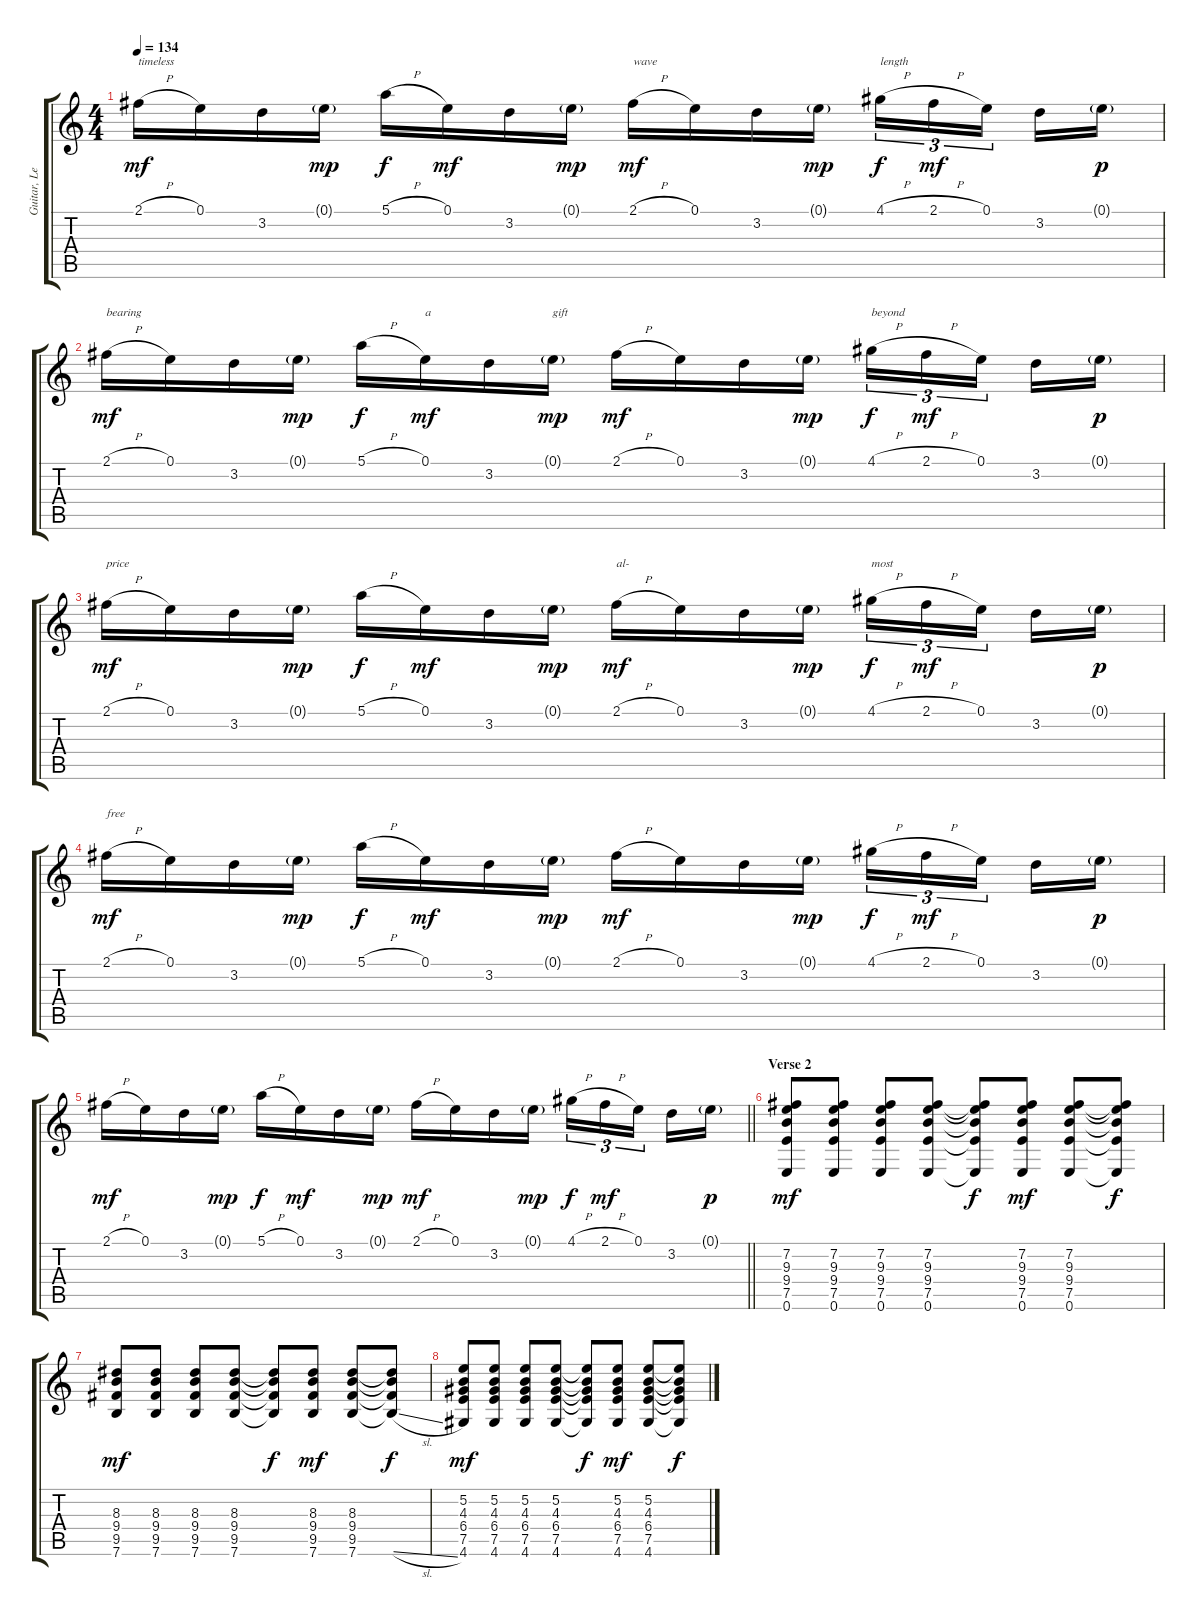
\track ("Guitar, Lead" "Guitar, Le") {instrument overdrivenguitar}
\staff {score tabs}
\tuning (E4 B3 G3 D3 A2 E2) {hide}
\ts (4 4)
\tempo 134
\clef g2
\ks c
2.1{h}.16{txt "timeless" dy mf} 0.1.16 3.2.16 0.1{g}.16{dy mp} 5.1{h}.16{dy f} 0.1.16{dy mf} 3.2.16 0.1{g}.16{dy mp} 2.1{h}.16{txt "wave" dy mf} 0.1.16 3.2.16 0.1{g}.16{dy mp} 4.1{h}.16{tu (3 2) txt "length" dy f} 2.1{h}.16{tu (3 2) dy mf} 0.1.16{tu (3 2) beam splitsecondary} 3.2.16 0.1{g}.16{dy p} |
2.1{h}.16{txt "bearing" dy mf} 0.1.16 3.2.16 0.1{g}.16{dy mp} 5.1{h}.16{dy f} 0.1.16{txt "a" dy mf} 3.2.16 0.1{g}.16{txt "gift" dy mp} 2.1{h}.16{dy mf} 0.1.16 3.2.16 0.1{g}.16{dy mp} 4.1{h}.16{tu (3 2) txt "beyond" dy f} 2.1{h}.16{tu (3 2) dy mf} 0.1.16{tu (3 2) beam splitsecondary} 3.2.16 0.1{g}.16{dy p} |
2.1{h}.16{txt "price" dy mf} 0.1.16 3.2.16 0.1{g}.16{dy mp} 5.1{h}.16{dy f} 0.1.16{dy mf} 3.2.16 0.1{g}.16{dy mp} 2.1{h}.16{txt "al-" dy mf} 0.1.16 3.2.16 0.1{g}.16{dy mp} 4.1{h}.16{tu (3 2) txt "most" dy f} 2.1{h}.16{tu (3 2) dy mf} 0.1.16{tu (3 2) beam splitsecondary} 3.2.16 0.1{g}.16{dy p} |
2.1{h}.16{txt "free" dy mf} 0.1.16 3.2.16 0.1{g}.16{dy mp} 5.1{h}.16{dy f} 0.1.16{dy mf} 3.2.16 0.1{g}.16{dy mp} 2.1{h}.16{dy mf} 0.1.16 3.2.16 0.1{g}.16{dy mp} 4.1{h}.16{tu (3 2) dy f} 2.1{h}.16{tu (3 2) dy mf} 0.1.16{tu (3 2) beam splitsecondary} 3.2.16 0.1{g}.16{dy p} |
\barLineRight lightlight
2.1{h}.16{dy mf} 0.1.16 3.2.16 0.1{g}.16{dy mp} 5.1{h}.16{dy f} 0.1.16{dy mf} 3.2.16 0.1{g}.16{dy mp} 2.1{h}.16{dy mf} 0.1.16 3.2.16 0.1{g}.16{dy mp} 4.1{h}.16{tu (3 2) dy f} 2.1{h}.16{tu (3 2) dy mf} 0.1.16{tu (3 2) beam splitsecondary} 3.2.16 0.1{g}.16{dy p} |
\section ("" "Verse 2")
(7.2 9.3 9.4 7.5 0.6).8{dy mf} (7.2 9.3 9.4 7.5 0.6).8 (7.2 9.3 9.4 7.5 0.6).8 (7.2 9.3 9.4 7.5 0.6).8 (7.2{t} 9.3{t} 9.4{t} 7.5{t} 0.6{t}).8{dy f} (7.2 9.3 9.4 7.5 0.6).8{dy mf} (7.2 9.3 9.4 7.5 0.6).8 (7.2{t} 9.3{t} 9.4{t} 7.5{t} 0.6{t}).8{dy f} |
(8.3 9.4 9.5 7.6).8{dy mf} (8.3 9.4 9.5 7.6).8 (8.3 9.4 9.5 7.6).8 (8.3 9.4 9.5 7.6).8 (8.3{t} 9.4{t} 9.5{t} 7.6{t}).8{dy f} (8.3 9.4 9.5 7.6).8{dy mf} (8.3 9.4 9.5 7.6).8 (8.3{t} 9.4{t} 9.5{t} 7.6{sl t}).8{dy f} |
(5.2 4.3 6.4 7.5 4.6).8{dy mf} (5.2 4.3 6.4 7.5 4.6).8 (5.2 4.3 6.4 7.5 4.6).8 (5.2 4.3 6.4 7.5 4.6).8 (5.2{t} 4.3{t} 6.4{t} 7.5{t} 4.6{t}).8{dy f} (5.2 4.3 6.4 7.5 4.6).8{dy mf} (5.2 4.3 6.4 7.5 4.6).8 (5.2{t} 4.3{t} 6.4{t} 7.5{t} 4.6{t}).8{dy f}
